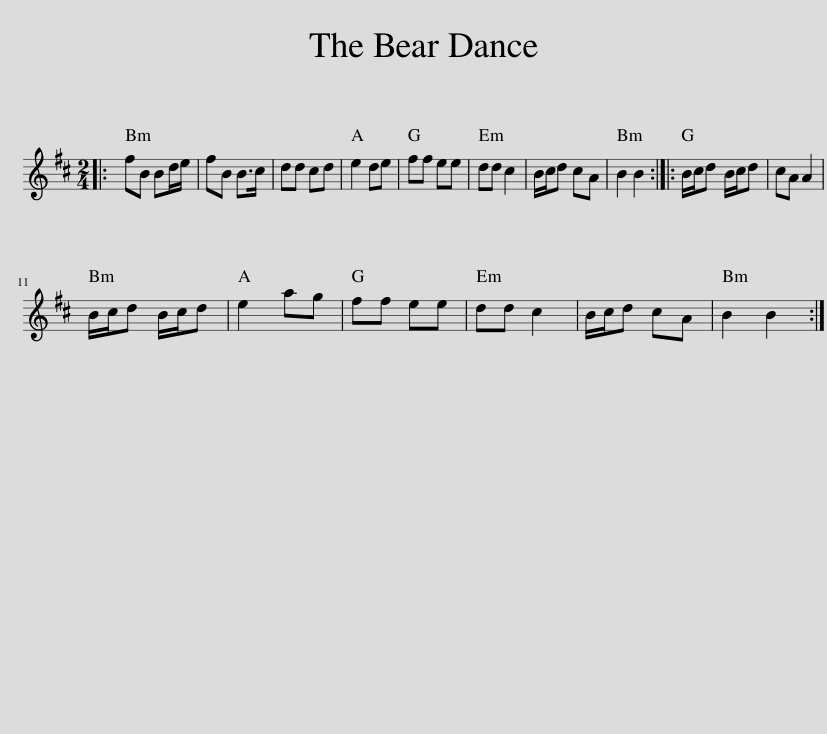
X:1
L:1/8
M:2/4
I:linebreak $
K:Bmin
V:1 treble
V:1
|: fB Bd/e/ | fB B>c | dd cd | e2 de | ff ee | %5
 dd c2 | B/c/d cA | B2 B2 :: B/c/d B/c/d | cA A2 |$ %10
 B/c/d B/c/d | e2 ag | ff ee | dd c2 | B/c/d cA | %15
 B2 B2 :| %16
